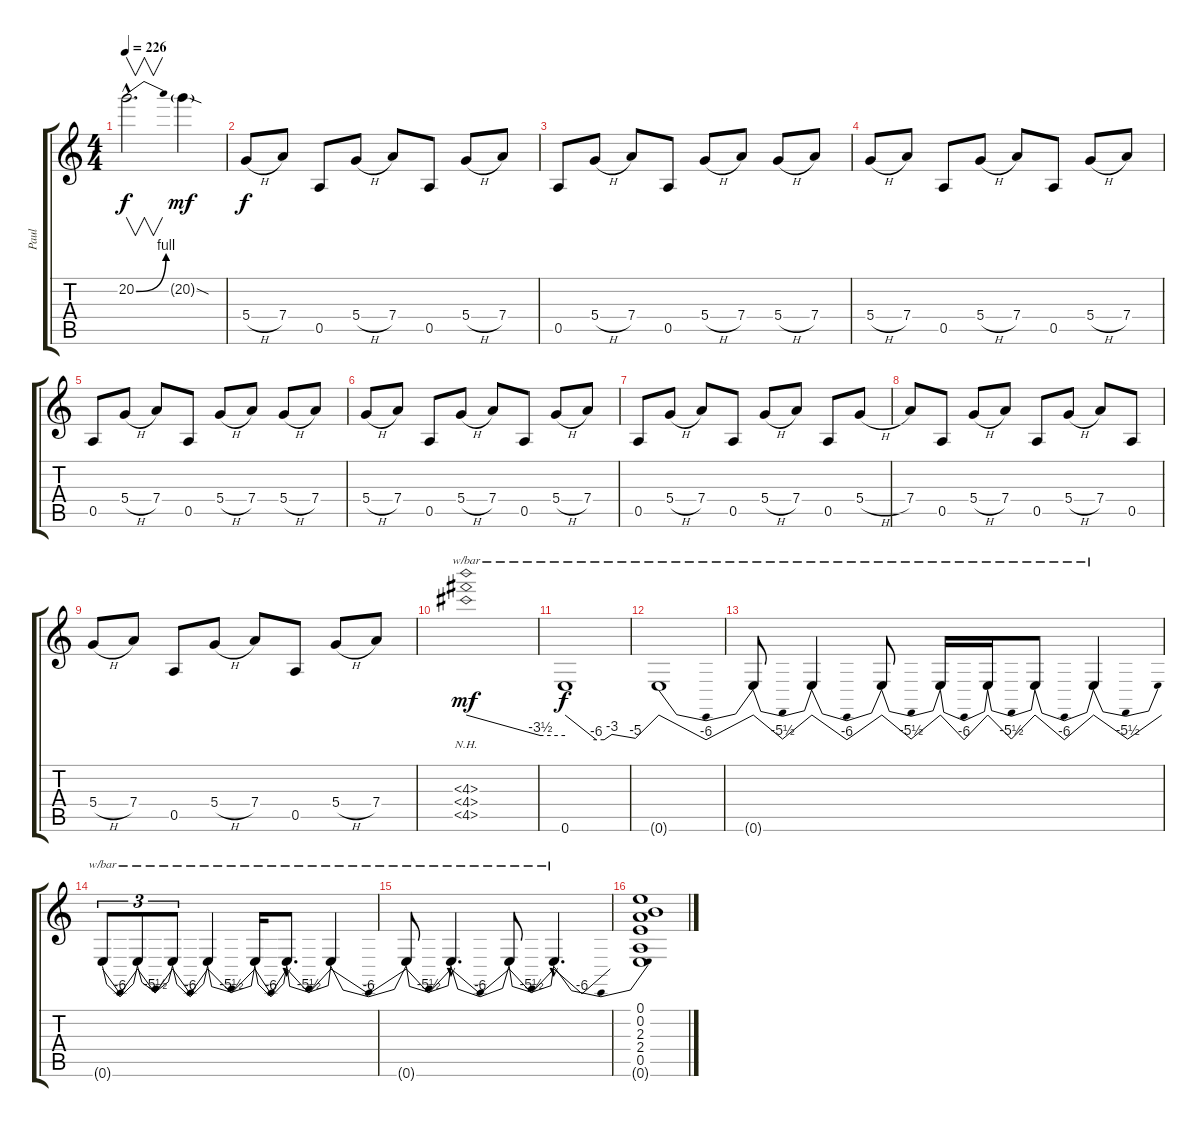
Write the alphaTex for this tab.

\track ("Paul" "Paul") {instrument overdrivenguitar}
\staff {score tabs}
\tuning (E4 B3 G3 D3 A2 E2) {hide}
\ts (4 4)
\tempo 226
\clef g2
\ks c
20.2{be (bend 0 0 60 4) hac}.2{v d dy f} 20.2{sod g}.4{dy mf} |
5.4{h}.8{dy f} 7.4.8 0.5.8 5.4{h}.8 7.4.8 0.5.8 5.4{h}.8 7.4.8 |
0.5.8 5.4{h}.8 7.4.8 0.5.8 5.4{h}.8 7.4.8 5.4{h}.8 7.4.8 |
5.4{h}.8 7.4.8 0.5.8 5.4{h}.8 7.4.8 0.5.8 5.4{h}.8 7.4.8 |
0.5.8 5.4{h}.8 7.4.8 0.5.8 5.4{h}.8 7.4.8 5.4{h}.8 7.4.8 |
5.4{h}.8 7.4.8 0.5.8 5.4{h}.8 7.4.8 0.5.8 5.4{h}.8 7.4.8 |
0.5.8 5.4{h}.8 7.4.8 0.5.8 5.4{h}.8 7.4.8 0.5.8 5.4{h}.8 |
7.4.8 0.5.8 5.4{h}.8 7.4.8 0.5.8 5.4{h}.8 7.4.8 0.5.8 |
5.4{h}.8 7.4.8 0.5.8 5.4{h}.8 7.4.8 0.5.8 5.4{h}.8 7.4.8 |
(4.3{nh} 4.4{nh} 4.5{nh}).1{tbe (custom default 0 0 45 -14 60 -14) dy mf} |
0.6.1{tbe (custom default 0 0 20 -24 25 -24 30 -12 45 -20 60 0) dy f} |
0.6{t}.1{tbe (dip default 0 0 30 -24 60 0)} |
0.6{t}.8{tbe (dip default 0 0 30 -22 60 0)} 0.6{t}.4{tbe (dip default 0 0 30 -24 60 0)} 0.6{t}.8{tbe (dip default 0 0 30 -22 60 0)} 0.6{t}.16{tbe (dip default 0 0 30 -24 60 0)} 0.6{t}.16{tbe (dip default 0 0 30 -22 60 0)} 0.6{t}.8{tbe (dip default 0 0 30 -24 60 0)} 0.6{t}.4{tbe (dip default 0 0 30 -22 60 0)} |
0.6{t}.8{tu (3 2) tbe (dip default 0 0 30 -24 60 0)} 0.6{t}.8{tu (3 2) tbe (dip default 0 0 30 -22 60 0)} 0.6{t}.8{tu (3 2) tbe (dip default 0 0 30 -24 60 0)} 0.6{t}.4{tbe (dip default 0 0 30 -22 60 0)} 0.6{t}.16{tbe (dip default 0 0 30 -24 60 0)} 0.6{hac t}.8{d tbe (dip default 0 0 30 -22 60 0)} 0.6{t}.4{tbe (dip default 0 0 30 -24 60 0)} |
0.6{t}.8{tbe (dip default 0 0 30 -22 60 0)} 0.6{hac t}.4{d tbe (dip default 0 0 30 -24 60 0)} 0.6{t}.8{tbe (dip default 0 0 30 -22 60 0)} 0.6{hac t}.4{d tbe (dip default 0 0 30 -24 60 0)} |
(0.1 0.2 2.3 2.4 0.5 0.6{t}).1
